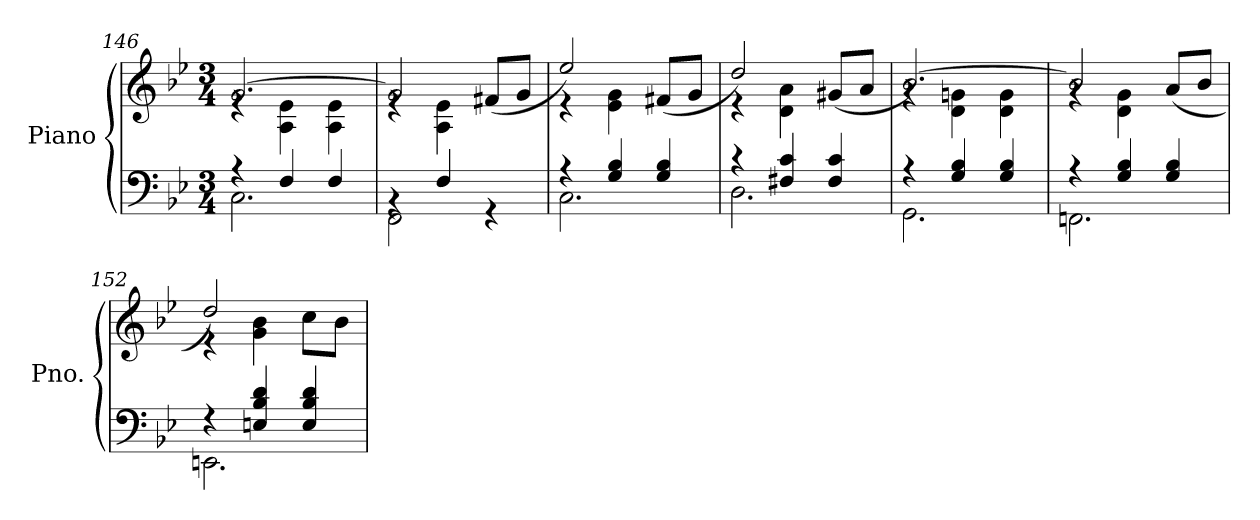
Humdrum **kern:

**kern	**kern
*part1	*part1
*staff2	*staff1
*I"Piano	*
*I'Pno.	*
*clefF4	*clefG2
*k[b-e-]	*k[b-e-]
*M3/4	*M3/4
=146	=146
*^	*^
4r	2.C\	[2.g/	4re
4F/	.	.	4A\ 4e-\
4F/	.	.	4A\ 4e-\
=147	=147	=147	=147
4rBB	2FF\	2g/]	4re
4F/	.	.	4A\ 4e-\
4rGG	4ryy	(>8f#X/L	4ryy
.	.	8g/J	.
=148	=148	=148	=148
4r	2.C\	2ee-/)	4r
4G/ 4B-/	.	.	4e-\ 4g\
4G/ 4B-/	.	(>8f#X/L	4ryy
.	.	8g/J	.
=149	=149	=149	=149
4r	2.D\	2dd/)	4r
4F#X/ 4c/	.	.	4d\ 4a\
4F#/ 4c/	.	(>8g#X/L	4ryy
.	.	8a/J	.
=150	=150	=150	=150
4r	2.GG\	[2.b-/)	4rg
4G/ 4B-/	.	.	4d\ 4gn\
4G/ 4B-/	.	.	4d\ 4g\
=151	=151	=151	=151
4r	2.FFn\	2b-/]	4rg
4G/ 4B-/	.	.	4d\ 4g\
4G/ 4B-/	.	(>8a/L	4ryy
.	.	8b-/J	.
!!LO:LB:g=z	!!
=152	=152	=152	=152
4r	2.EEn\	2dd/)	4r
4En/ 4B-/ 4d/	.	.	4g\ 4b-\
4E/ 4B-/ 4d/	.	8cc\L	4ryy
.	.	8b-\J	.
*v	*v	*	*
*	*v	*v
=	=
*-	*-
